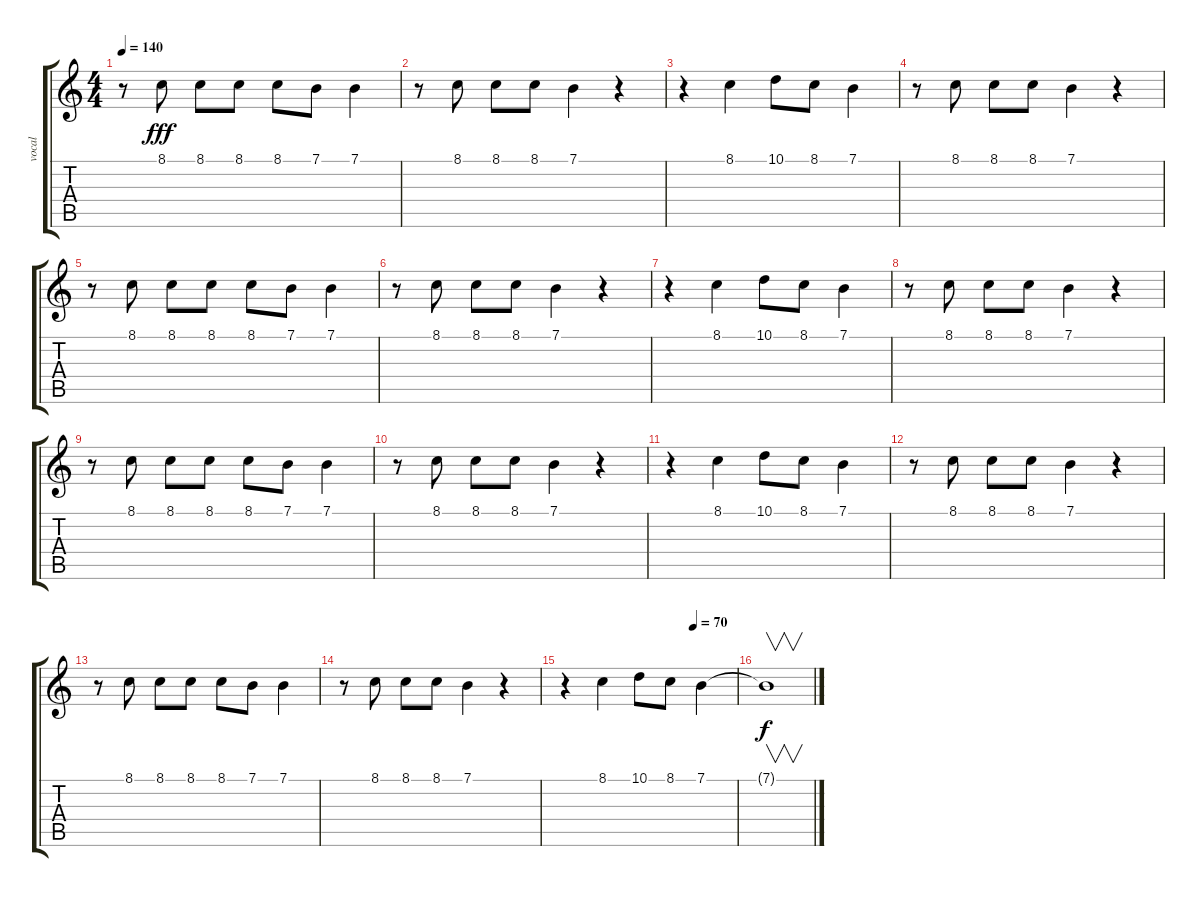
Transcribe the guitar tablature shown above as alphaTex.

\track ("vocal" "vocal") {instrument voiceoohs}
\staff {score tabs}
\tuning (E4 B3 G3 D3 A2 E2) {hide}
\ts (4 4)
\tempo 140
\clef g2
\ks c
r.8{dy fff} 8.1.8 8.1.8 8.1.8 8.1.8 7.1.8 7.1.4 |
r.8 8.1.8 8.1.8 8.1.8 7.1.4 r.4 |
r.4 8.1.4 10.1.8 8.1.8 7.1.4 |
r.8 8.1.8 8.1.8 8.1.8 7.1.4 r.4 |
r.8 8.1.8 8.1.8 8.1.8 8.1.8 7.1.8 7.1.4 |
r.8 8.1.8 8.1.8 8.1.8 7.1.4 r.4 |
r.4 8.1.4 10.1.8 8.1.8 7.1.4 |
r.8 8.1.8 8.1.8 8.1.8 7.1.4 r.4 |
r.8 8.1.8 8.1.8 8.1.8 8.1.8 7.1.8 7.1.4 |
r.8 8.1.8 8.1.8 8.1.8 7.1.4 r.4 |
r.4 8.1.4 10.1.8 8.1.8 7.1.4 |
r.8 8.1.8 8.1.8 8.1.8 7.1.4 r.4 |
r.8 8.1.8 8.1.8 8.1.8 8.1.8 7.1.8 7.1.4 |
r.8 8.1.8 8.1.8 8.1.8 7.1.4 r.4 |
\tempo (70 0.75)
r.4 8.1.4 10.1.8 8.1.8 7.1.4 |
7.1{t}.1{v dy f}
